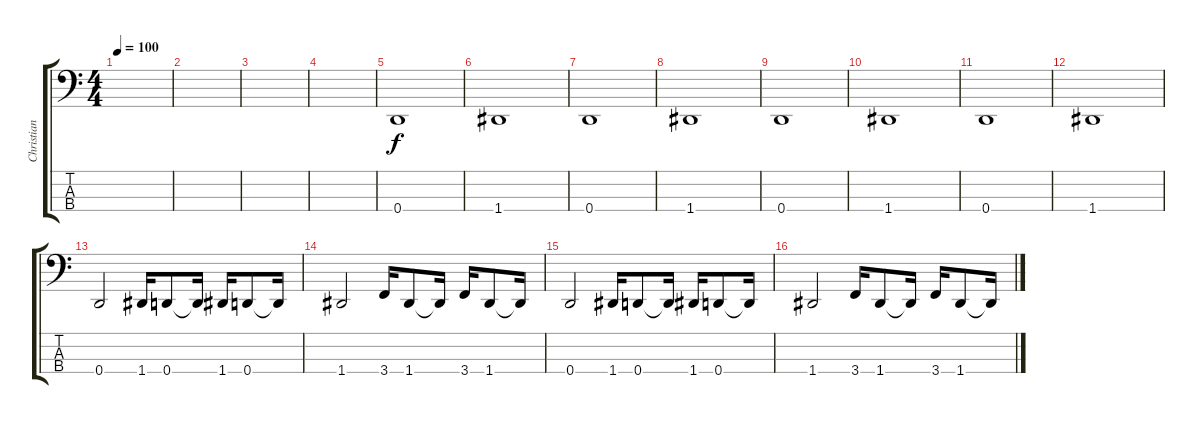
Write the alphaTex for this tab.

\track ("Christian Giesler" "Christian ") {instrument electricbasspick}
\staff {score tabs}
\tuning (F2 C2 G1 D1) {hide}
\ts (4 4)
\tempo 100
\clef f4
\ks c
|
|
|
|
0.4.1 |
1.4.1 |
0.4.1 |
1.4.1 |
0.4.1 |
1.4.1 |
0.4.1 |
1.4.1 |
0.4.2 1.4.16 0.4.8 0.4{t}.16 1.4.16 0.4.8 0.4{t}.16 |
1.4.2 3.4.16 1.4.8 1.4{t}.16 3.4.16 1.4.8 1.4{t}.16 |
0.4.2 1.4.16 0.4.8 0.4{t}.16 1.4.16 0.4.8 0.4{t}.16 |
1.4.2 3.4.16 1.4.8 1.4{t}.16 3.4.16 1.4.8 1.4{t}.16
